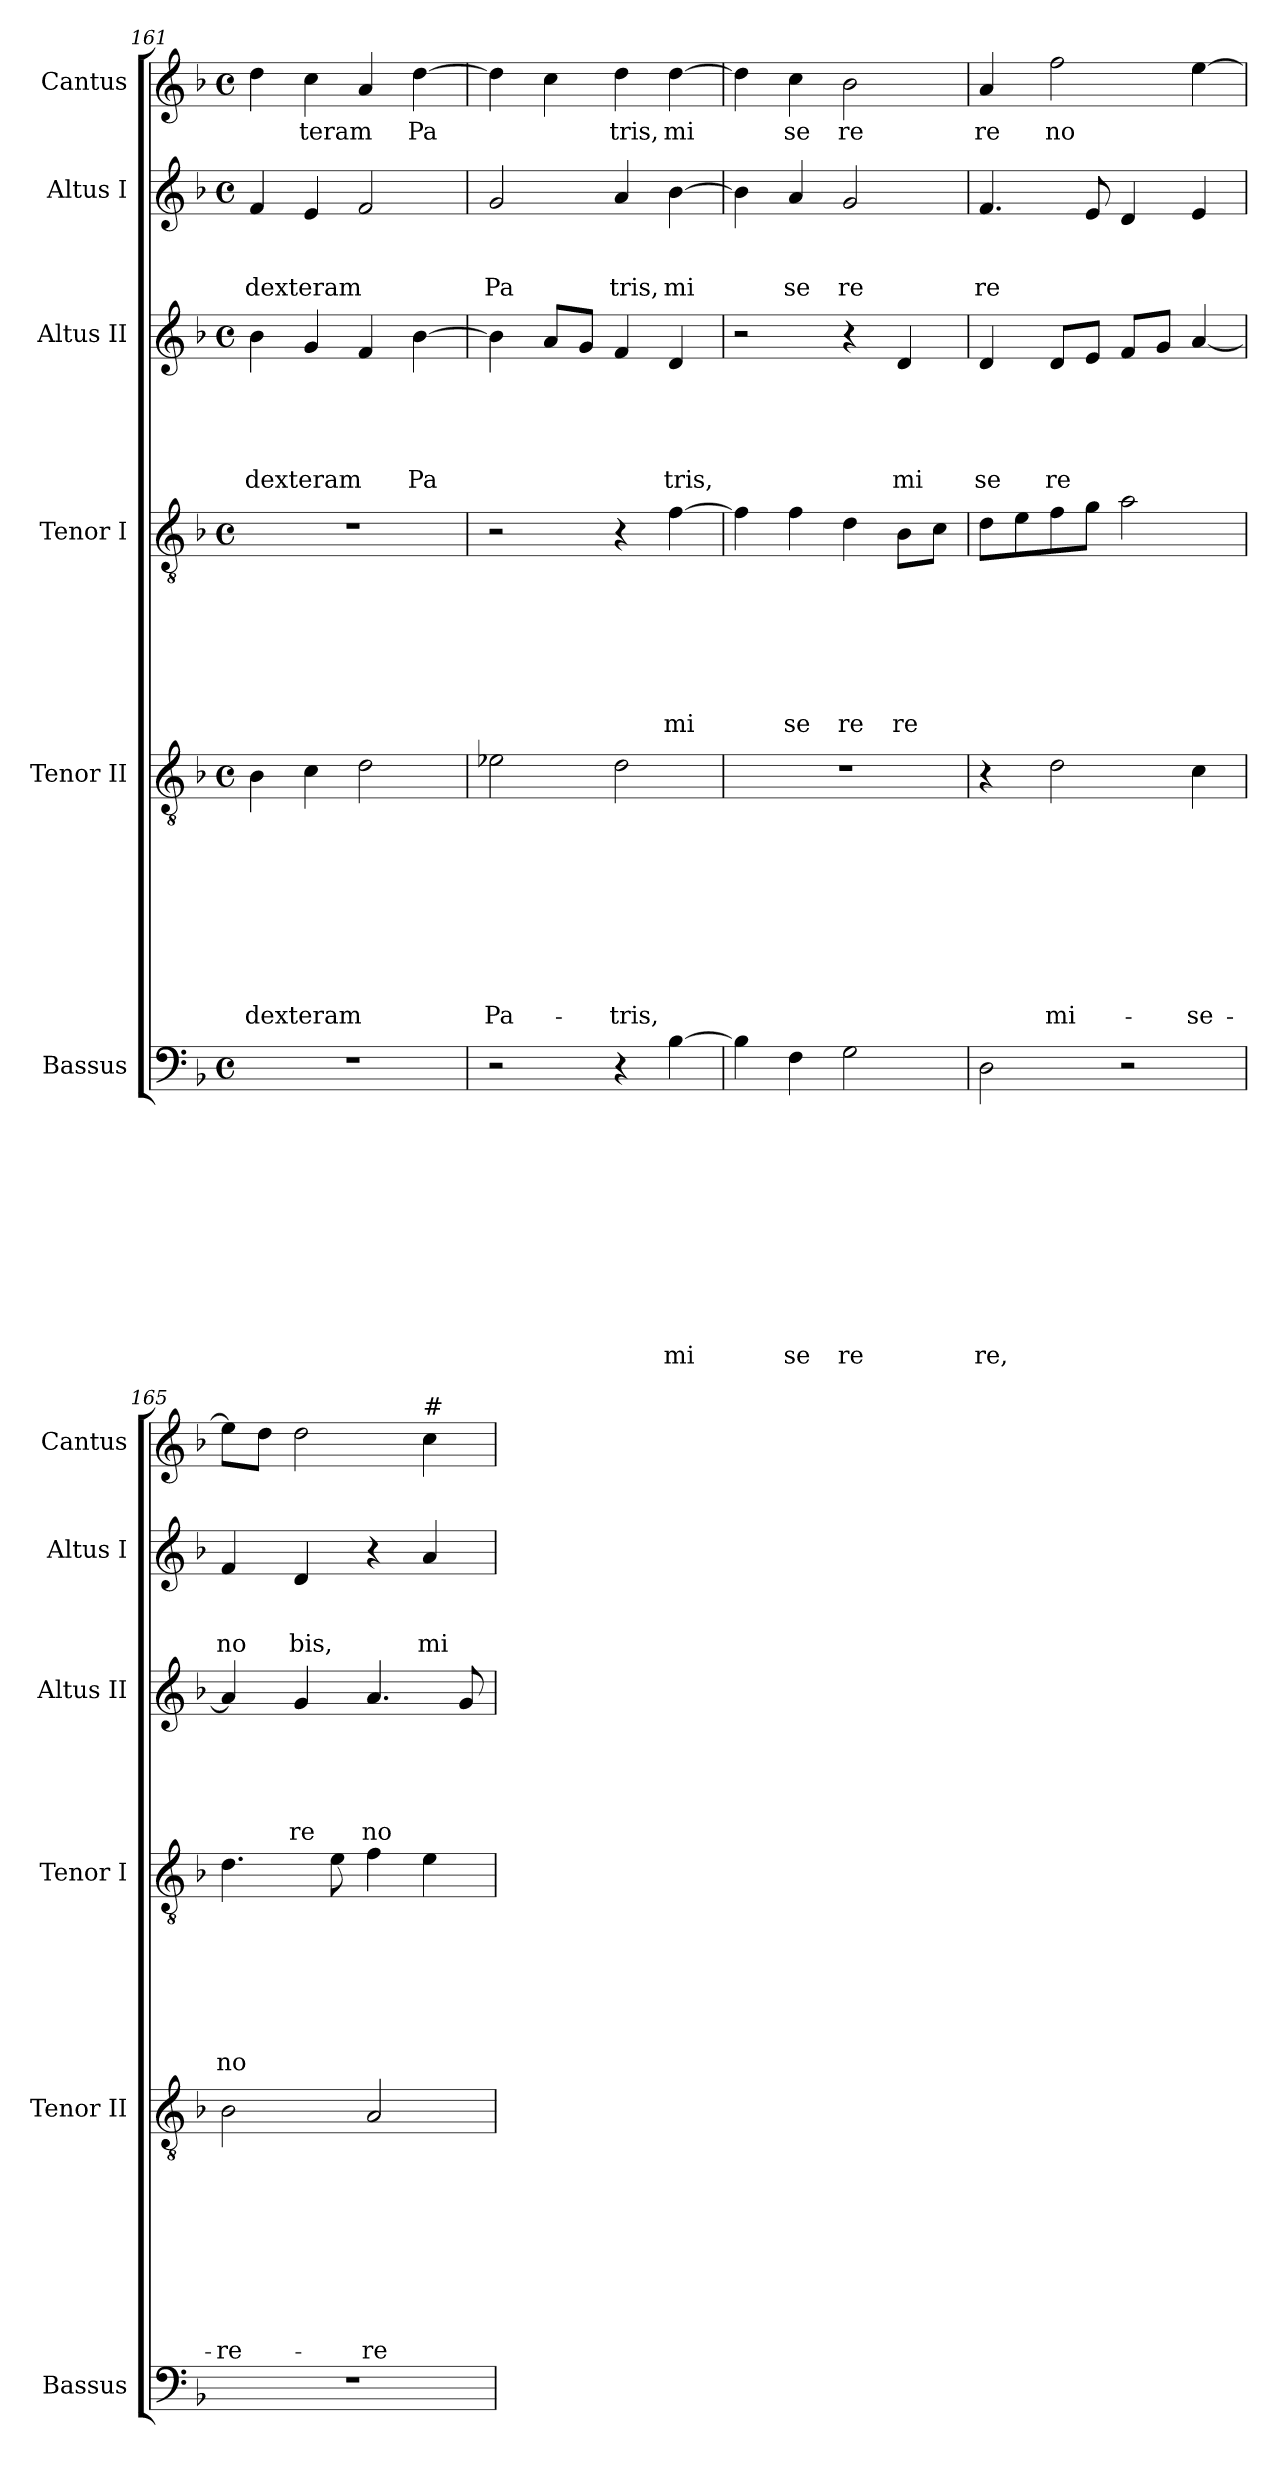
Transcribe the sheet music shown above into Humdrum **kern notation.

**kern	**text	**text	**text	**text	**text	**text	**text	**text	**text	**text	**text	**kern	**text	**text	**text	**text	**text	**text	**text	**text	**text	**kern	**text	**text	**text	**text	**text	**text	**text	**kern	**text	**text	**text	**text	**text	**kern	**text	**text	**text	**kern	**text
*part6	*part6	*part6	*part6	*part6	*part6	*part6	*part6	*part6	*part6	*part6	*part6	*part5	*part5	*part5	*part5	*part5	*part5	*part5	*part5	*part5	*part5	*part4	*part4	*part4	*part4	*part4	*part4	*part4	*part4	*part3	*part3	*part3	*part3	*part3	*part3	*part2	*part2	*part2	*part2	*part1	*part1
*staff6	*staff6	*staff6	*staff6	*staff6	*staff6	*staff6	*staff6	*staff6	*staff6	*staff6	*staff6	*staff5	*staff5	*staff5	*staff5	*staff5	*staff5	*staff5	*staff5	*staff5	*staff5	*staff4	*staff4	*staff4	*staff4	*staff4	*staff4	*staff4	*staff4	*staff3	*staff3	*staff3	*staff3	*staff3	*staff3	*staff2	*staff2	*staff2	*staff2	*staff1	*staff1
*I"Bassus	*	*	*	*	*	*	*	*	*	*	*	*I"Tenor II	*	*	*	*	*	*	*	*	*	*I"Tenor I	*	*	*	*	*	*	*	*I"Altus II	*	*	*	*	*	*I"Altus I	*	*	*	*I"Cantus	*
*I'Bassus	*	*	*	*	*	*	*	*	*	*	*	*I'Tenor II	*	*	*	*	*	*	*	*	*	*I'Tenor I	*	*	*	*	*	*	*	*I'Altus II	*	*	*	*	*	*I'Altus I	*	*	*	*I'Cantus	*
*clefF4	*	*	*	*	*	*	*	*	*	*	*	*clefGv2	*	*	*	*	*	*	*	*	*	*clefGv2	*	*	*	*	*	*	*	*clefG2	*	*	*	*	*	*clefG2	*	*	*	*clefG2	*
*k[b-]	*	*	*	*	*	*	*	*	*	*	*	*k[b-]	*	*	*	*	*	*	*	*	*	*k[b-]	*	*	*	*	*	*	*	*k[b-]	*	*	*	*	*	*k[b-]	*	*	*	*k[b-]	*
*F:	*	*	*	*	*	*	*	*	*	*	*	*F:	*	*	*	*	*	*	*	*	*	*F:	*	*	*	*	*	*	*	*F:	*	*	*	*	*	*F:	*	*	*	*F:	*
*M4/4	*	*	*	*	*	*	*	*	*	*	*	*M4/4	*	*	*	*	*	*	*	*	*	*M4/4	*	*	*	*	*	*	*	*M4/4	*	*	*	*	*	*M4/4	*	*	*	*M4/4	*
*met(c)	*	*	*	*	*	*	*	*	*	*	*	*met(c)	*	*	*	*	*	*	*	*	*	*met(c)	*	*	*	*	*	*	*	*met(c)	*	*	*	*	*	*met(c)	*	*	*	*met(c)	*
=161	=161	=161	=161	=161	=161	=161	=161	=161	=161	=161	=161	=161	=161	=161	=161	=161	=161	=161	=161	=161	=161	=161	=161	=161	=161	=161	=161	=161	=161	=161	=161	=161	=161	=161	=161	=161	=161	=161	=161	=161	=161
!	!	!	!	!	!	!	!	!	!	!	!	!	!	!	!	!	!	!	!	!	!LO:LY:b	!	!	!	!	!	!	!	!	!	!	!	!	!	!LO:LY:b	!	!	!	!LO:LY:b	!	!
1r	.	.	.	.	.	.	.	.	.	.	.	4B-\	.	.	.	.	.	.	.	.	dexteram	1r	.	.	.	.	.	.	.	4b-\	.	.	.	.	dexteram	4f/	.	.	dexteram	4dd\	.
!	!	!	!	!	!	!	!	!	!	!	!	!	!	!	!	!	!	!	!	!	!	!	!	!	!	!	!	!	!	!	!	!	!	!	!	!	!	!	!	!	!LO:LY:b
.	.	.	.	.	.	.	.	.	.	.	.	4c\	.	.	.	.	.	.	.	.	.	.	.	.	.	.	.	.	.	4g/	.	.	.	.	.	4e/	.	.	.	4cc\	teram
.	.	.	.	.	.	.	.	.	.	.	.	2d\	.	.	.	.	.	.	.	.	.	.	.	.	.	.	.	.	.	4f/	.	.	.	.	.	2f/	.	.	.	4a/	.
!	!	!	!	!	!	!	!	!	!	!	!	!	!	!	!	!	!	!	!	!	!	!	!	!	!	!	!	!	!	!	!	!	!	!	!LO:LY:b	!	!	!	!	!	!LO:LY:b
.	.	.	.	.	.	.	.	.	.	.	.	.	.	.	.	.	.	.	.	.	.	.	.	.	.	.	.	.	.	[<4b-\	.	.	.	.	Pa	.	.	.	.	[<4dd\	Pa
!!LO:LB:g=z
=162	=162	=162	=162	=162	=162	=162	=162	=162	=162	=162	=162	=162	=162	=162	=162	=162	=162	=162	=162	=162	=162	=162	=162	=162	=162	=162	=162	=162	=162	=162	=162	=162	=162	=162	=162	=162	=162	=162	=162	=162	=162
!	!	!	!	!	!	!	!	!	!	!	!	!	!	!	!	!	!	!	!	!	!LO:LY:b	!	!	!	!	!	!	!	!	!	!	!	!	!	!	!	!	!	!LO:LY:b	!	!
2r	.	.	.	.	.	.	.	.	.	.	.	2e-X\	.	.	.	.	.	.	.	.	Pa-	2r	.	.	.	.	.	.	.	4b-\]	.	.	.	.	.	2g/	.	.	Pa	4dd\]	.
.	.	.	.	.	.	.	.	.	.	.	.	.	.	.	.	.	.	.	.	.	.	.	.	.	.	.	.	.	.	8a/L	.	.	.	.	.	.	.	.	.	4cc\	.
.	.	.	.	.	.	.	.	.	.	.	.	.	.	.	.	.	.	.	.	.	.	.	.	.	.	.	.	.	.	8g/J	.	.	.	.	.	.	.	.	.	.	.
!	!	!	!	!	!	!	!	!	!	!	!	!	!	!	!	!	!	!	!	!	!LO:LY:b	!	!	!	!	!	!	!	!	!	!	!	!	!	!	!	!	!	!LO:LY:b	!	!LO:LY:b
4r	.	.	.	.	.	.	.	.	.	.	.	2d\	.	.	.	.	.	.	.	.	-tris,	4r	.	.	.	.	.	.	.	4f/	.	.	.	.	.	4a/	.	.	tris,	4dd\	tris,
!	!	!	!	!	!	!	!	!	!	!	!LO:LY:b	!	!	!	!	!	!	!	!	!	!	!	!	!	!	!	!	!	!LO:LY:b	!	!	!	!	!	!LO:LY:b	!	!	!	!LO:LY:b	!	!LO:LY:b
[>4B-\	.	.	.	.	.	.	.	.	.	.	mi	.	.	.	.	.	.	.	.	.	.	[>4f\	.	.	.	.	.	.	mi	4d/	.	.	.	.	tris,	[>4b-\	.	.	mi	[>4dd\	mi
=163	=163	=163	=163	=163	=163	=163	=163	=163	=163	=163	=163	=163	=163	=163	=163	=163	=163	=163	=163	=163	=163	=163	=163	=163	=163	=163	=163	=163	=163	=163	=163	=163	=163	=163	=163	=163	=163	=163	=163	=163	=163
4B-\]	.	.	.	.	.	.	.	.	.	.	.	1r	.	.	.	.	.	.	.	.	.	4f\]	.	.	.	.	.	.	.	2r	.	.	.	.	.	4b-\]	.	.	.	4dd\]	.
!	!	!	!	!	!	!	!	!	!	!	!LO:LY:b	!	!	!	!	!	!	!	!	!	!	!	!	!	!	!	!	!	!LO:LY:b	!	!	!	!	!	!	!	!	!	!LO:LY:b	!	!LO:LY:b
4F\	.	.	.	.	.	.	.	.	.	.	se	.	.	.	.	.	.	.	.	.	.	4f\	.	.	.	.	.	.	se	.	.	.	.	.	.	4a/	.	.	se	4cc\	se
!	!	!	!	!	!	!	!	!	!	!	!LO:LY:b	!	!	!	!	!	!	!	!	!	!	!	!	!	!	!	!	!	!LO:LY:b	!	!	!	!	!	!	!	!	!	!LO:LY:b	!	!LO:LY:b
2G\	.	.	.	.	.	.	.	.	.	.	re	.	.	.	.	.	.	.	.	.	.	4d\	.	.	.	.	.	.	re	4r	.	.	.	.	.	2g/	.	.	re	2b-\	re
!	!	!	!	!	!	!	!	!	!	!	!	!	!	!	!	!	!	!	!	!	!	!	!	!	!	!	!	!	!LO:LY:b	!	!	!	!	!	!LO:LY:b	!	!	!	!	!	!
.	.	.	.	.	.	.	.	.	.	.	.	.	.	.	.	.	.	.	.	.	.	8B-\L	.	.	.	.	.	.	re	4d/	.	.	.	.	mi	.	.	.	.	.	.
.	.	.	.	.	.	.	.	.	.	.	.	.	.	.	.	.	.	.	.	.	.	8c\J	.	.	.	.	.	.	.	.	.	.	.	.	.	.	.	.	.	.	.
=164	=164	=164	=164	=164	=164	=164	=164	=164	=164	=164	=164	=164	=164	=164	=164	=164	=164	=164	=164	=164	=164	=164	=164	=164	=164	=164	=164	=164	=164	=164	=164	=164	=164	=164	=164	=164	=164	=164	=164	=164	=164
!	!	!	!	!	!	!	!	!	!	!	!LO:LY:b	!	!	!	!	!	!	!	!	!	!	!	!	!	!	!	!	!	!	!	!	!	!	!	!LO:LY:b	!	!	!	!LO:LY:b	!	!LO:LY:b
2D\	.	.	.	.	.	.	.	.	.	.	re,	4r	.	.	.	.	.	.	.	.	.	8d\L	.	.	.	.	.	.	.	4d/	.	.	.	.	se	4.f/	.	.	re	4a/	re
.	.	.	.	.	.	.	.	.	.	.	.	.	.	.	.	.	.	.	.	.	.	8e\	.	.	.	.	.	.	.	.	.	.	.	.	.	.	.	.	.	.	.
!	!	!	!	!	!	!	!	!	!	!	!	!	!	!	!	!	!	!	!	!	!LO:LY:b	!	!	!	!	!	!	!	!	!	!	!	!	!	!LO:LY:b	!	!	!	!	!	!LO:LY:b
.	.	.	.	.	.	.	.	.	.	.	.	2d\	.	.	.	.	.	.	.	.	mi-	8f\	.	.	.	.	.	.	.	8d/L	.	.	.	.	re	.	.	.	.	2ff\	no
.	.	.	.	.	.	.	.	.	.	.	.	.	.	.	.	.	.	.	.	.	.	8g\J	.	.	.	.	.	.	.	8e/J	.	.	.	.	.	8e/	.	.	.	.	.
2r	.	.	.	.	.	.	.	.	.	.	.	.	.	.	.	.	.	.	.	.	.	2a\	.	.	.	.	.	.	.	8f/L	.	.	.	.	.	4d/	.	.	.	.	.
.	.	.	.	.	.	.	.	.	.	.	.	.	.	.	.	.	.	.	.	.	.	.	.	.	.	.	.	.	.	8g/J	.	.	.	.	.	.	.	.	.	.	.
!	!	!	!	!	!	!	!	!	!	!	!	!	!	!	!	!	!	!	!	!	!LO:LY:b	!	!	!	!	!	!	!	!	!	!	!	!	!	!	!	!	!	!	!	!
.	.	.	.	.	.	.	.	.	.	.	.	4c\	.	.	.	.	.	.	.	.	-se-	.	.	.	.	.	.	.	.	[<4a/	.	.	.	.	.	4e/	.	.	.	[>4ee\	.
=165	=165	=165	=165	=165	=165	=165	=165	=165	=165	=165	=165	=165	=165	=165	=165	=165	=165	=165	=165	=165	=165	=165	=165	=165	=165	=165	=165	=165	=165	=165	=165	=165	=165	=165	=165	=165	=165	=165	=165	=165	=165
!	!	!	!	!	!	!	!	!	!	!	!	!	!	!	!	!	!	!	!	!	!LO:LY:b	!	!	!	!	!	!	!	!LO:LY:b	!	!	!	!	!	!	!	!	!	!LO:LY:b	!	!
1r	.	.	.	.	.	.	.	.	.	.	.	2B-\	.	.	.	.	.	.	.	.	-re-	4.d\	.	.	.	.	.	.	no	4a/]	.	.	.	.	.	4f/	.	.	no	8ee\L]	.
.	.	.	.	.	.	.	.	.	.	.	.	.	.	.	.	.	.	.	.	.	.	.	.	.	.	.	.	.	.	.	.	.	.	.	.	.	.	.	.	8dd\J	.
!	!	!	!	!	!	!	!	!	!	!	!	!	!	!	!	!	!	!	!	!	!	!	!	!	!	!	!	!	!	!	!	!	!	!	!LO:LY:b	!	!	!	!LO:LY:b	!	!
.	.	.	.	.	.	.	.	.	.	.	.	.	.	.	.	.	.	.	.	.	.	.	.	.	.	.	.	.	.	4g/	.	.	.	.	re	4d/	.	.	bis,	2dd\	.
.	.	.	.	.	.	.	.	.	.	.	.	.	.	.	.	.	.	.	.	.	.	8e\	.	.	.	.	.	.	.	.	.	.	.	.	.	.	.	.	.	.	.
!	!	!	!	!	!	!	!	!	!	!	!	!	!	!	!	!	!	!	!	!	!LO:LY:b	!	!	!	!	!	!	!	!	!	!	!	!	!	!LO:LY:b	!	!	!	!	!	!
.	.	.	.	.	.	.	.	.	.	.	.	2A/	.	.	.	.	.	.	.	.	-re	4f\	.	.	.	.	.	.	.	4.a/	.	.	.	.	no	4r	.	.	.	.	.
!	!	!	!	!	!	!	!	!	!	!	!	!	!	!	!	!	!	!	!	!	!	!	!	!	!	!	!	!	!	!	!	!	!	!	!	!	!	!	!	!LO:TX:a:t=#	!
!	!	!	!	!	!	!	!	!	!	!	!	!	!	!	!	!	!	!	!	!	!	!	!	!	!	!	!	!	!	!	!	!	!	!	!	!	!	!	!LO:LY:b	!	!
.	.	.	.	.	.	.	.	.	.	.	.	.	.	.	.	.	.	.	.	.	.	4e\	.	.	.	.	.	.	.	.	.	.	.	.	.	4a/	.	.	mi	4cc\	.
.	.	.	.	.	.	.	.	.	.	.	.	.	.	.	.	.	.	.	.	.	.	.	.	.	.	.	.	.	.	8g/	.	.	.	.	.	.	.	.	.	.	.
=	=	=	=	=	=	=	=	=	=	=	=	=	=	=	=	=	=	=	=	=	=	=	=	=	=	=	=	=	=	=	=	=	=	=	=	=	=	=	=	=	=
*-	*-	*-	*-	*-	*-	*-	*-	*-	*-	*-	*-	*-	*-	*-	*-	*-	*-	*-	*-	*-	*-	*-	*-	*-	*-	*-	*-	*-	*-	*-	*-	*-	*-	*-	*-	*-	*-	*-	*-	*-	*-
